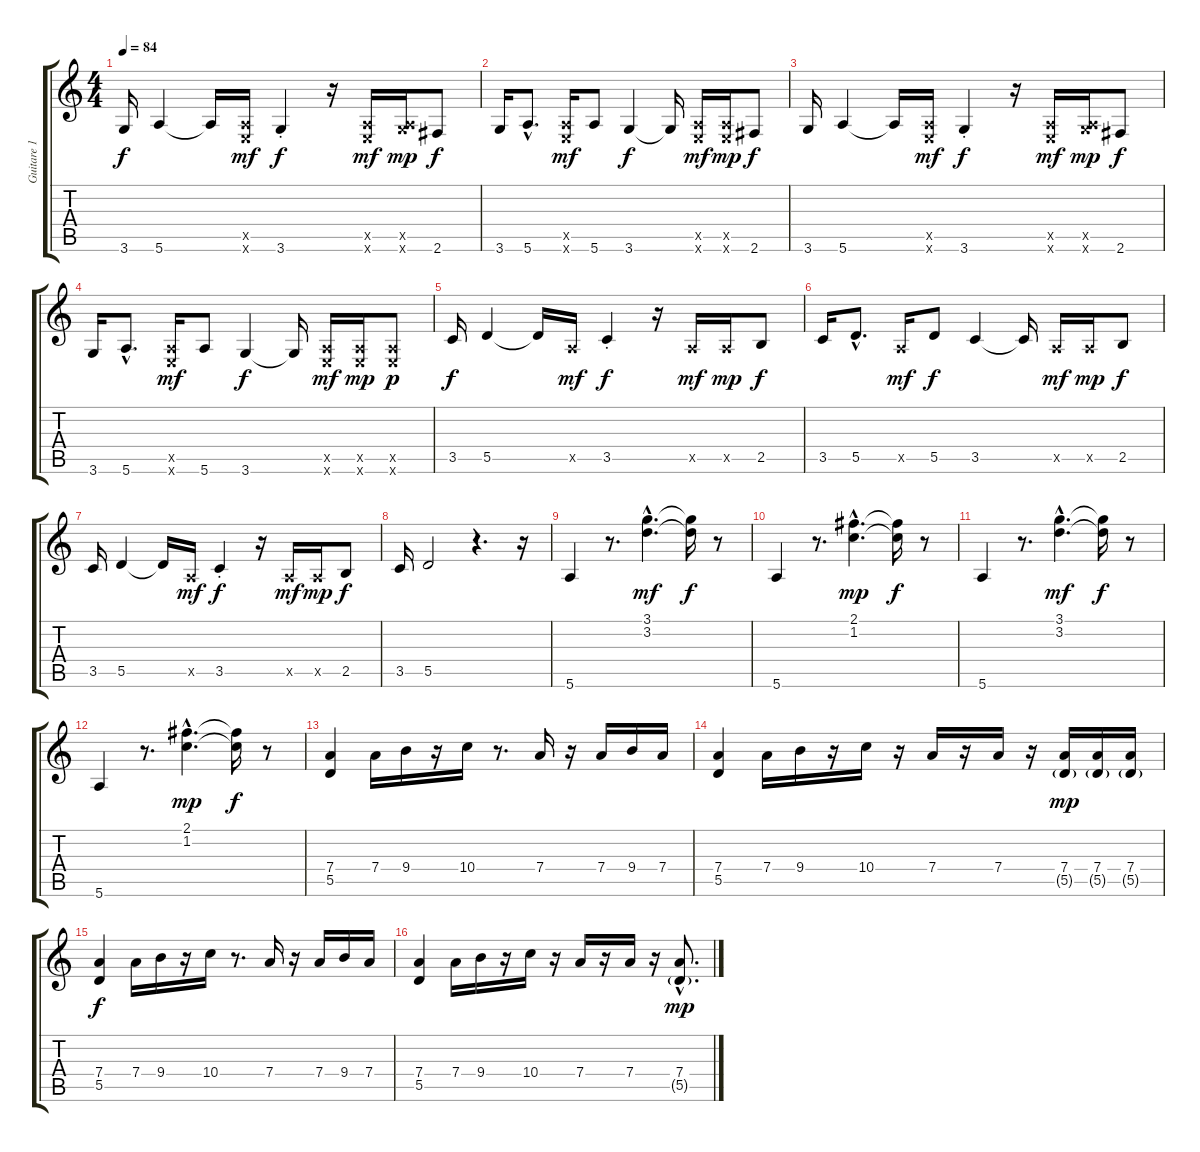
\track ("Guitare 1" "Guitare 1") {instrument distortionguitar}
\staff {score tabs}
\tuning (E4 B3 G3 D3 A2 E2) {hide}
\ts (4 4)
\tempo 84
\clef g2
\ks c
3.6.16{dy f} 5.6.4 5.6{t}.16 (0.5{x} 0.6{x}).16{dy mf} 3.6{st}.4{dy f} r.16 (0.5{x} 0.6{x}).16{dy mf} (0.5{x} 3.6{x}).16{dy mp} 2.6.8{dy f} |
3.6.16 5.6{hac}.8{d} (0.5{x} 0.6{x}).16{dy mf} 5.6.8 3.6.4{dy f} 3.6{t}.16 (0.5{x} 0.6{x}).16{dy mf} (0.5{x} 0.6{x}).16{dy mp} 2.6.8{dy f} |
3.6.16 5.6.4 5.6{t}.16 (0.5{x} 0.6{x}).16{dy mf} 3.6{st}.4{dy f} r.16 (0.5{x} 0.6{x}).16{dy mf} (0.5{x} 3.6{x}).16{dy mp} 2.6.8{dy f} |
3.6.16 5.6{hac}.8{d} (0.5{x} 0.6{x}).16{dy mf} 5.6.8 3.6.4{dy f} 3.6{t}.16 (0.5{x} 0.6{x}).16{dy mf} (0.5{x} 0.6{x}).16{dy mp} (0.5{x} 0.6{x}).8{dy p} |
3.5.16{dy f} 5.5.4 5.5{t}.16 0.5{x}.16{dy mf} 3.5{st}.4{dy f} r.16 0.5{x}.16{dy mf} 0.5{x}.16{dy mp} 2.5.8{dy f} |
3.5.16 5.5{hac}.8{d} 0.5{x}.16{dy mf} 5.5.8{dy f} 3.5.4 3.5{t}.16 0.5{x}.16{dy mf} 0.5{x}.16{dy mp} 2.5.8{dy f} |
3.5.16 5.5.4 5.5{t}.16 0.5{x}.16{dy mf} 3.5{st}.4{dy f} r.16 0.5{x}.16{dy mf} 0.5{x}.16{dy mp} 2.5.8{dy f} |
3.5.16 5.5.2 r.4{d} r.16 |
5.6.4 r.8{d} (3.1{hac} 3.2{hac}).4{d dy mf} (3.1{t} 3.2{t}).16{dy f} r.8 |
5.6.4 r.8{d} (2.1{hac} 1.2{hac}).4{d dy mp} (2.1{t} 1.2{t}).16{dy f} r.8 |
5.6.4 r.8{d} (3.1{hac} 3.2{hac}).4{d dy mf} (3.1{t} 3.2{t}).16{dy f} r.8 |
5.6.4 r.8{d} (2.1{hac} 1.2{hac}).4{d dy mp} (2.1{t} 1.2{t}).16{dy f} r.8 |
(7.4 5.5).4{volume 15} 7.4.16 9.4.16 r.16 10.4.16 r.8{d} 7.4.16 r.16 7.4.16 9.4.16 7.4.16 |
(7.4 5.5).4 7.4.16 9.4.16 r.16 10.4.16 r.16 7.4.16 r.16 7.4.16 r.16 (7.4 5.5{g}).16{dy mp} (7.4 5.5{g}).16 (7.4 5.5{g}).16 |
(7.4 5.5).4{dy f} 7.4.16 9.4.16 r.16 10.4.16 r.8{d} 7.4.16 r.16 7.4.16 9.4.16 7.4.16 |
(7.4 5.5).4 7.4.16 9.4.16 r.16 10.4.16 r.16 7.4.16 r.16 7.4.16 r.16 (7.4{hac} 5.5{g hac}).8{d dy mp}
